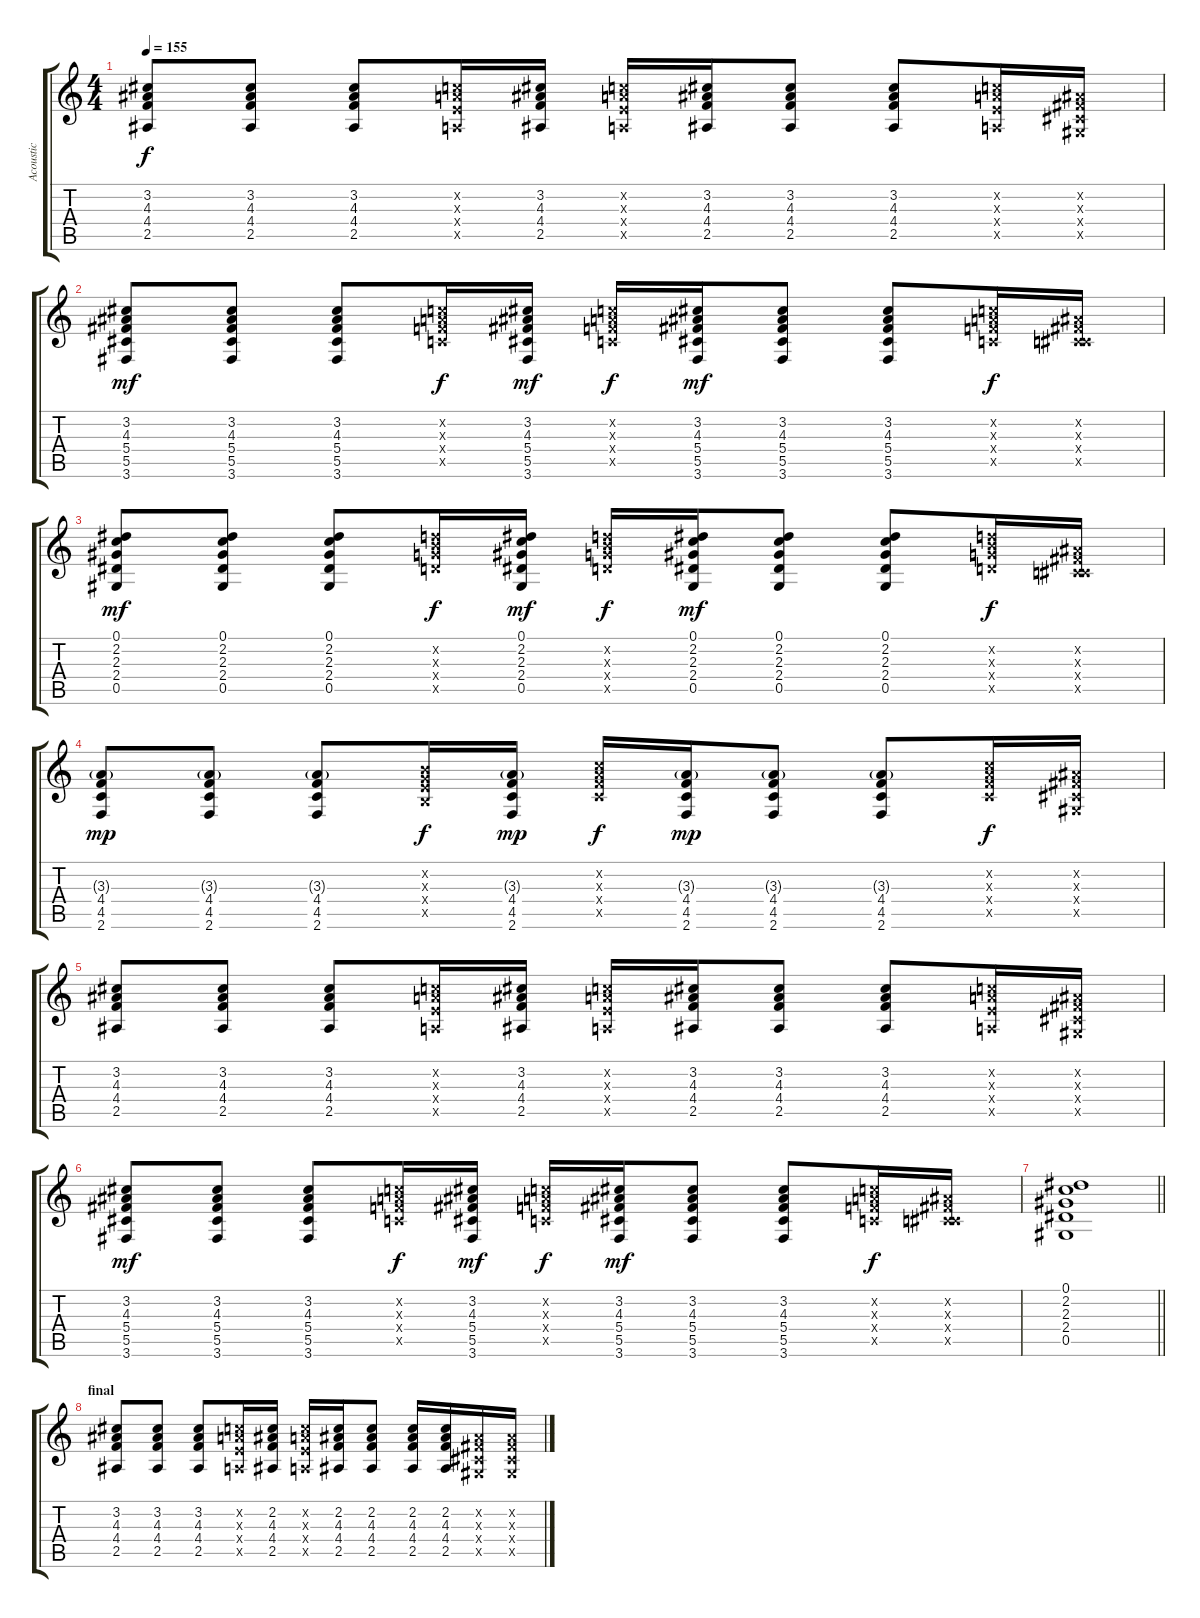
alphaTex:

\track ("Acoustic" "Acoustic") {instrument acousticguitarsteel}
\staff {score tabs}
\tuning (Eb4 Bb3 Gb3 Db3 Ab2 Eb2) {hide}
\ts (4 4)
\tempo 155
\clef g2
\ks c
(3.2 4.3 4.4 2.5).8{dy f} (3.2 4.3 4.4 2.5).8 (3.2 4.3 4.4 2.5).8 (2.2{x} 3.3{x} 3.4{x} 1.5{x}).16 (3.2 4.3 4.4 2.5).16 (2.2{x} 3.3{x} 3.4{x} 1.5{x}).16 (3.2 4.3 4.4 2.5).16 (3.2 4.3 4.4 2.5).8 (3.2 4.3 4.4 2.5).8 (2.2{x} 3.3{x} 3.4{x} 1.5{x}).16 (0.2{x} 0.3{x} 0.4{x} 0.5{x}).16 |
(3.2 4.3 5.4 5.5 3.6).8{dy mf} (3.2 4.3 5.4 5.5 3.6).8 (3.2 4.3 5.4 5.5 3.6).8 (2.2{x} 3.3{x} 4.4{x} 4.5{x}).16{dy f} (3.2 4.3 5.4 5.5 3.6).16{dy mf} (2.2{x} 3.3{x} 4.4{x} 4.5{x}).16{dy f} (3.2 4.3 5.4 5.5 3.6).16{dy mf} (3.2 4.3 5.4 5.5 3.6).8 (3.2 4.3 5.4 5.5 3.6).8 (2.2{x} 3.3{x} 4.4{x} 4.5{x}).16{dy f} (0.2{x} 0.3{x} 0.4{x} 4.5{x}).16 |
(0.1 2.2 2.3 2.4 0.5).8{dy mf} (0.1 2.2 2.3 2.4 0.5).8 (0.1 2.2 2.3 2.4 0.5).8 (4.2{x} 5.3{x} 6.4{x} 6.5{x}).16{dy f} (0.1 2.2 2.3 2.4 0.5).16{dy mf} (4.2{x} 5.3{x} 6.4{x} 6.5{x}).16{dy f} (0.1 2.2 2.3 2.4 0.5).16{dy mf} (0.1 2.2 2.3 2.4 0.5).8 (0.1 2.2 2.3 2.4 0.5).8 (4.2{x} 5.3{x} 6.4{x} 6.5{x}).16{dy f} (0.2{x} 0.3{x} 0.4{x} 4.5{x}).16 |
(3.3{g} 4.4 4.5 2.6).8{dy mp} (3.3{g} 4.4 4.5 2.6).8 (3.3{g} 4.4 4.5 2.6).8 (1.2{x} 1.3{x} 3.4{x} 3.5{x}).16{dy f} (3.3{g} 4.4 4.5 2.6).16{dy mp} (2.2{x} 3.3{x} 4.4{x} 4.5{x}).16{dy f} (3.3{g} 4.4 4.5 2.6).16{dy mp} (3.3{g} 4.4 4.5 2.6).8 (3.3{g} 4.4 4.5 2.6).8 (2.2{x} 3.3{x} 4.4{x} 4.5{x}).16{dy f} (0.2{x} 0.3{x} 0.4{x} 0.5{x}).16 |
(3.2 4.3 4.4 2.5).8 (3.2 4.3 4.4 2.5).8 (3.2 4.3 4.4 2.5).8 (2.2{x} 3.3{x} 3.4{x} 1.5{x}).16 (3.2 4.3 4.4 2.5).16 (2.2{x} 3.3{x} 3.4{x} 1.5{x}).16 (3.2 4.3 4.4 2.5).16 (3.2 4.3 4.4 2.5).8 (3.2 4.3 4.4 2.5).8 (2.2{x} 3.3{x} 3.4{x} 1.5{x}).16 (0.2{x} 0.3{x} 0.4{x} 0.5{x}).16 |
(3.2 4.3 5.4 5.5 3.6).8{dy mf} (3.2 4.3 5.4 5.5 3.6).8 (3.2 4.3 5.4 5.5 3.6).8 (2.2{x} 3.3{x} 4.4{x} 4.5{x}).16{dy f} (3.2 4.3 5.4 5.5 3.6).16{dy mf} (2.2{x} 3.3{x} 4.4{x} 4.5{x}).16{dy f} (3.2 4.3 5.4 5.5 3.6).16{dy mf} (3.2 4.3 5.4 5.5 3.6).8 (3.2 4.3 5.4 5.5 3.6).8 (2.2{x} 3.3{x} 4.4{x} 4.5{x}).16{dy f} (0.2{x} 0.3{x} 0.4{x} 4.5{x}).16 |
\barLineRight lightlight
(0.1 2.2 2.3 2.4 0.5).1 |
\section ("" "final")
(3.2 4.3 4.4 2.5).8{volume 6} (3.2 4.3 4.4 2.5).8 (3.2 4.3 4.4 2.5).8 (2.2{x} 3.3{x} 3.4{x} 1.5{x}).16 (2.2 4.3 4.4 2.5).16 (2.2{x} 3.3{x} 3.4{x} 1.5{x}).16 (2.2 4.3 4.4 2.5).16 (2.2 4.3 4.4 2.5).8 (2.2 4.3 4.4 2.5).16 (2.2 4.3 4.4 2.5).16 (0.2{x} 0.3{x} 0.4{x} 0.5{x}).16 (0.2{x} 0.3{x} 0.4{x} 0.5{x}).16
